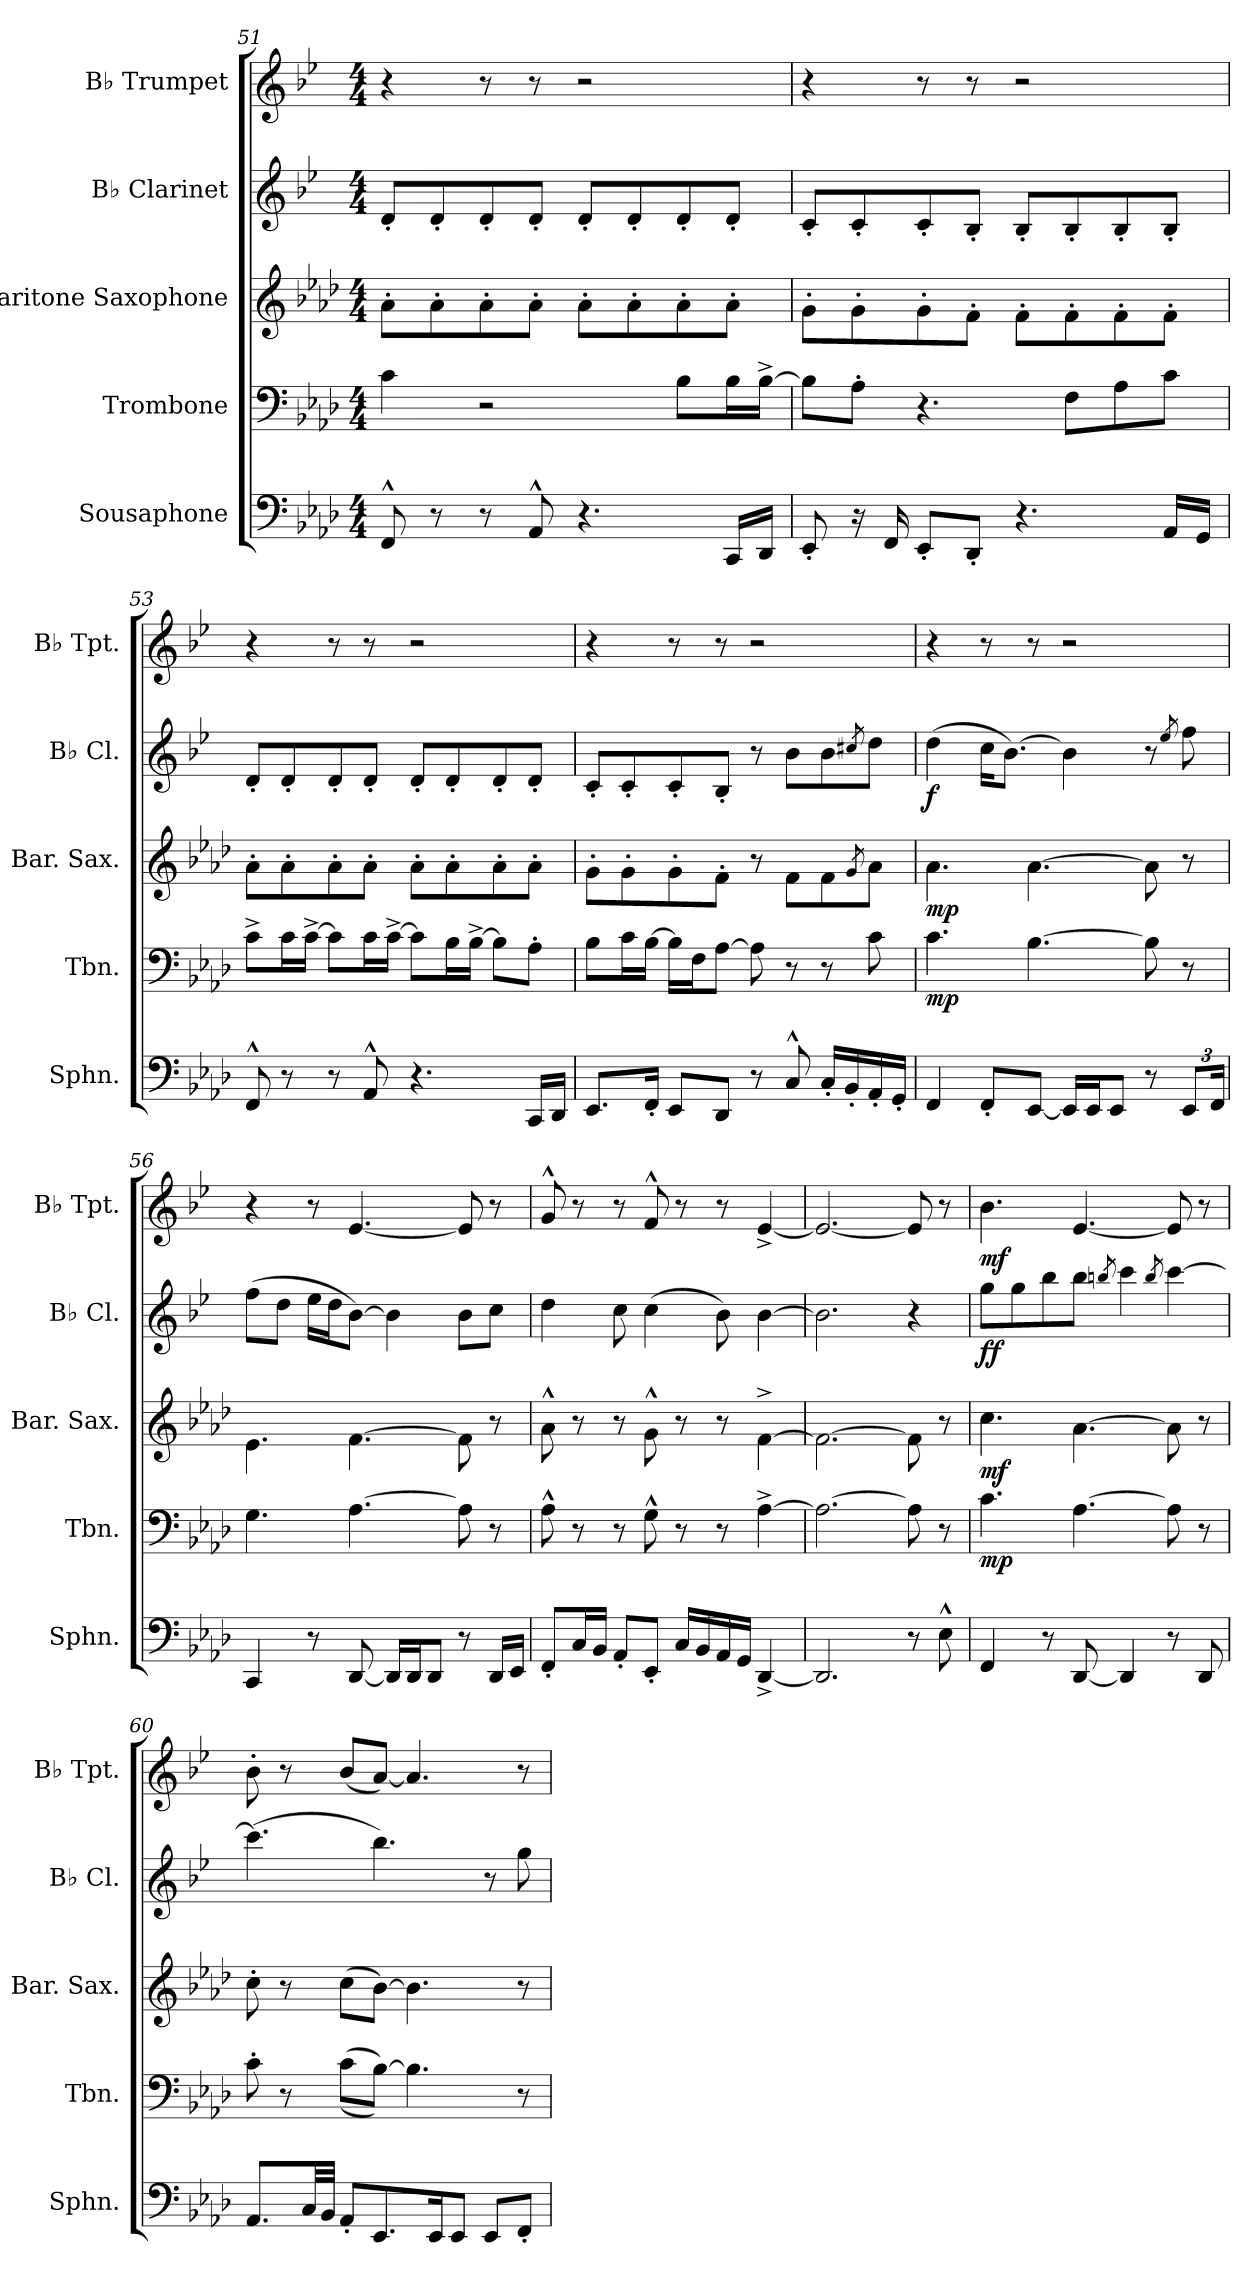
**kern	**kern	**dynam	**kern	**dynam	**kern	**dynam	**kern	**dynam
*part5	*part4	*part4	*part3	*part3	*part2	*part2	*part1	*part1
*staff5	*staff4	*staff4	*staff3	*staff3	*staff2	*staff2	*staff1	*staff1
*I"Sousaphone	*I"Trombone	*	*I"Baritone Saxophone	*	*I"B♭ Clarinet	*	*I"B♭ Trumpet	*
*I'Sphn.	*I'Tbn.	*	*I'Bar. Sax.	*	*I'B♭ Cl.	*	*I'B♭ Tpt.	*
!!LO:LB:g=z
*clefF4	*clefF4	*	*clefG2	*	*clefG2	*	*clefG2	*
*	*	*	*ITrd12c21	*	*ITrd1c2	*	*ITrd1c2	*
*k[b-e-a-d-]	*k[b-e-a-d-]	*	*k[b-e-a-d-]	*	*k[b-e-a-d-]	*	*k[b-e-a-d-]	*
*M4/4	*M4/4	*	*M4/4	*	*M4/4	*	*M4/4	*
=51	=51	=51	=51	=51	=51	=51	=51	=51
8FF^^/	4c\	.	8A-'\L	.	8c'/L	.	4r	.
8r	.	.	8A-'\	.	8c'/	.	.	.
8r	2r	.	8A-'\	.	8c'/	.	8r	.
8AA-^^/	.	.	8A-'\J	.	8c'/J	.	8r	.
4.r	.	.	8A-'\L	.	8c'/L	.	2r	.
.	.	.	8A-'\	.	8c'/	.	.	.
.	8B-\L	.	8A-'\	.	8c'/	.	.	.
16CC/LL	16B-\L	.	8A-'\J	.	8c'/J	.	.	.
16DD-/JJ	[16B-^\JJ	.	.	.	.	.	.	.
=52	=52	=52	=52	=52	=52	=52	=52	=52
8EE-'/	8B-\L]	.	8G'\L	.	8B-'/L	.	4r	.
16r	8A-'\J	.	8G'\	.	8B-'/	.	.	.
16FF/	.	.	.	.	.	.	.	.
8EE-'/L	4.r	.	8G'\	.	8B-'/	.	8r	.
8DD-'/J	.	.	8F'\J	.	8A-'/J	.	8r	.
4.r	.	.	8F'\L	.	8A-'/L	.	2r	.
.	8F\L	.	8F'\	.	8A-'/	.	.	.
.	8A-\	.	8F'\	.	8A-'/	.	.	.
16AA-/LL	8c\J	.	8F'\J	.	8A-'/J	.	.	.
16GG/JJ	.	.	.	.	.	.	.	.
=53	=53	=53	=53	=53	=53	=53	=53	=53
8FF^^/	8c^\L	.	8A-'\L	.	8c'/L	.	4r	.
8r	16c\L	.	8A-'\	.	8c'/	.	.	.
.	[16c^\JJ	.	.	.	.	.	.	.
8r	8c\L]	.	8A-'\	.	8c'/	.	8r	.
8AA-^^/	16c\L	.	8A-'\J	.	8c'/J	.	8r	.
.	[16c^\JJ	.	.	.	.	.	.	.
4.r	8c\L]	.	8A-'\L	.	8c'/L	.	2r	.
.	16B-\L	.	8A-'\	.	8c'/	.	.	.
.	[16B-^\JJ	.	.	.	.	.	.	.
.	8B-\L]	.	8A-'\	.	8c'/	.	.	.
16CC/LL	8A-'\J	.	8A-'\J	.	8c'/J	.	.	.
16DD-/JJ	.	.	.	.	.	.	.	.
=54	=54	=54	=54	=54	=54	=54	=54	=54
8.EE-/L	8B-\L	.	8G'\L	.	8B-'/L	.	4r	.
.	16c\L	.	8G'\	.	8B-'/	.	.	.
16FF'/Jk	[16B-\JJ	.	.	.	.	.	.	.
8EE-/L	16B-\LL]	.	8G'\	.	8B-'/	.	8r	.
.	16F\J	.	.	.	.	.	.	.
8DD-/J	[8A-\J	.	8F'\J	.	8A-'/J	.	8r	.
8r	8A-\]	.	8r	.	8r	.	2r	.
8C^^/	8r	.	8F\L	.	8a-\L	.	.	.
16C'/LL	8r	.	8F\	.	8a-\	.	.	.
16BB-'/	.	.	.	.	.	.	.	.
.	.	.	8qG/	.	8qbn/	.	.	.
16AA-'/	8c\	.	8A-\J	.	8cc\J	.	.	.
16GG'/JJ	.	.	.	.	.	.	.	.
=55	=55	=55	=55	=55	=55	=55	=55	=55
!	!	!LO:DY:b	!	!LO:DY:b	!	!LO:DY:b	!	!
4FF/	4.c\	mp	4.A-\	mp	(>4cc\	f	4r	.
8FF'/L	.	.	.	.	16b-\KL	.	8r	.
.	.	.	.	.	[8.a-\J)	.	.	.
[8EE-/J	[4.B-\	.	[4.A-\	.	.	.	8r	.
16EE-/LL]	.	.	.	.	4a-\]	.	2r	.
16EE-/J	.	.	.	.	.	.	.	.
8EE-/J	.	.	.	.	.	.	.	.
8r	8B-\]	.	8A-\]	.	8r	.	.	.
.	.	.	.	.	8qdd-/	.	.	.
*Xbrackettup	*	*	*	*	*	*	*	*
12EE-/L	8r	.	8r	.	8ee-\	.	.	.
24FF/Jk	.	.	.	.	.	.	.	.
!!LO:PB:g=z
=56	=56	=56	=56	=56	=56	=56	=56	=56
4CC/	4.G\	.	4.E-\	.	(>8ee-\L	.	4r	.
.	.	.	.	.	8cc\J	.	.	.
8r	.	.	.	.	16dd-\LL	.	8r	.
.	.	.	.	.	16cc\J	.	.	.
[8DD-/	[4.A-\	.	[4.F\	.	[8a-\J)	.	[4.d-/	.
16DD-/LL]	.	.	.	.	4a-\]	.	.	.
16DD-/J	.	.	.	.	.	.	.	.
8DD-/J	.	.	.	.	.	.	.	.
8r	8A-\]	.	8F\]	.	8a-\L	.	8d-/]	.
16DD-/LL	8r	.	8r	.	8b-\J	.	8r	.
16EE-/JJ	.	.	.	.	.	.	.	.
=57	=57	=57	=57	=57	=57	=57	=57	=57
8FF'/L	8A-^^\	.	8A-^^\	.	4cc\	.	8f^^/	.
16C/L	8r	.	8r	.	.	.	8r	.
16BB-/JJ	.	.	.	.	.	.	.	.
8AA-'/L	8r	.	8r	.	8b-\	.	8r	.
8EE-'/J	8G^^\	.	8G^^\	.	(>4b-\	.	8e-^^/	.
16C/LL	8r	.	8r	.	.	.	8r	.
16BB-/	.	.	.	.	.	.	.	.
16AA-/	8r	.	8r	.	8a-\)	.	8r	.
16GG/JJ	.	.	.	.	.	.	.	.
[4DD-^/	[4A-^\	.	[4F^\	.	[4a-\	.	[4d-^/	.
=58	=58	=58	=58	=58	=58	=58	=58	=58
2.DD-/]	2.A-\_	.	2.F\_	.	2.a-\]	.	2.d-/_	.
8r	8A-\]	.	8F\]	.	4r	.	8d-/]	.
8E-^^\	8r	.	8r	.	.	.	8r	.
=59	=59	=59	=59	=59	=59	=59	=59	=59
!	!	!LO:DY:b	!	!LO:DY:b	!	!LO:DY:b	!	!LO:DY:b
4FF/	4.c\	mp	4.c\	mf	8ff\L	ff	4.a-\	mf
.	.	.	.	.	8ff\	.	.	.
8r	.	.	.	.	8aa-\	.	.	.
[8DD-/	[4.A-\	.	[4.A-\	.	8aa-\J	.	[4.d-/	.
.	.	.	.	.	8qaan/	.	.	.
4DD-/]	.	.	.	.	4bb-\	.	.	.
.	.	.	.	.	8qaa/	.	.	.
8r	8A-\]	.	8A-\]	.	[4bb-\	.	8d-/]	.
8DD-/	8r	.	8r	.	.	.	8r	.
=60	=60	=60	=60	=60	=60	=60	=60	=60
8.AA-/L	8c'\	.	8c'\	.	(>4.bb-\]	.	8a-'\	.
.	8r	.	8r	.	.	.	8r	.
32C/LL	.	.	.	.	.	.	.	.
32BB-/JJJ	.	.	.	.	.	.	.	.
8AA-'/L	(>(>8c\L	.	(>8c\L	.	.	.	(<8a-/L	.
8.EE-/	[8B-\J))	.	[8B-\J)	.	4.aa-\)	.	[8g/J)	.
.	4.B-\]	.	4.B-\]	.	.	.	4.g/]	.
16EE-/K	.	.	.	.	.	.	.	.
8EE-/J	.	.	.	.	.	.	.	.
8EE-/L	.	.	.	.	8r	.	.	.
8FF'/J	8r	.	8r	.	8ff\	.	8r	.
=	=	=	=	=	=	=	=	=
*-	*-	*-	*-	*-	*-	*-	*-	*-
